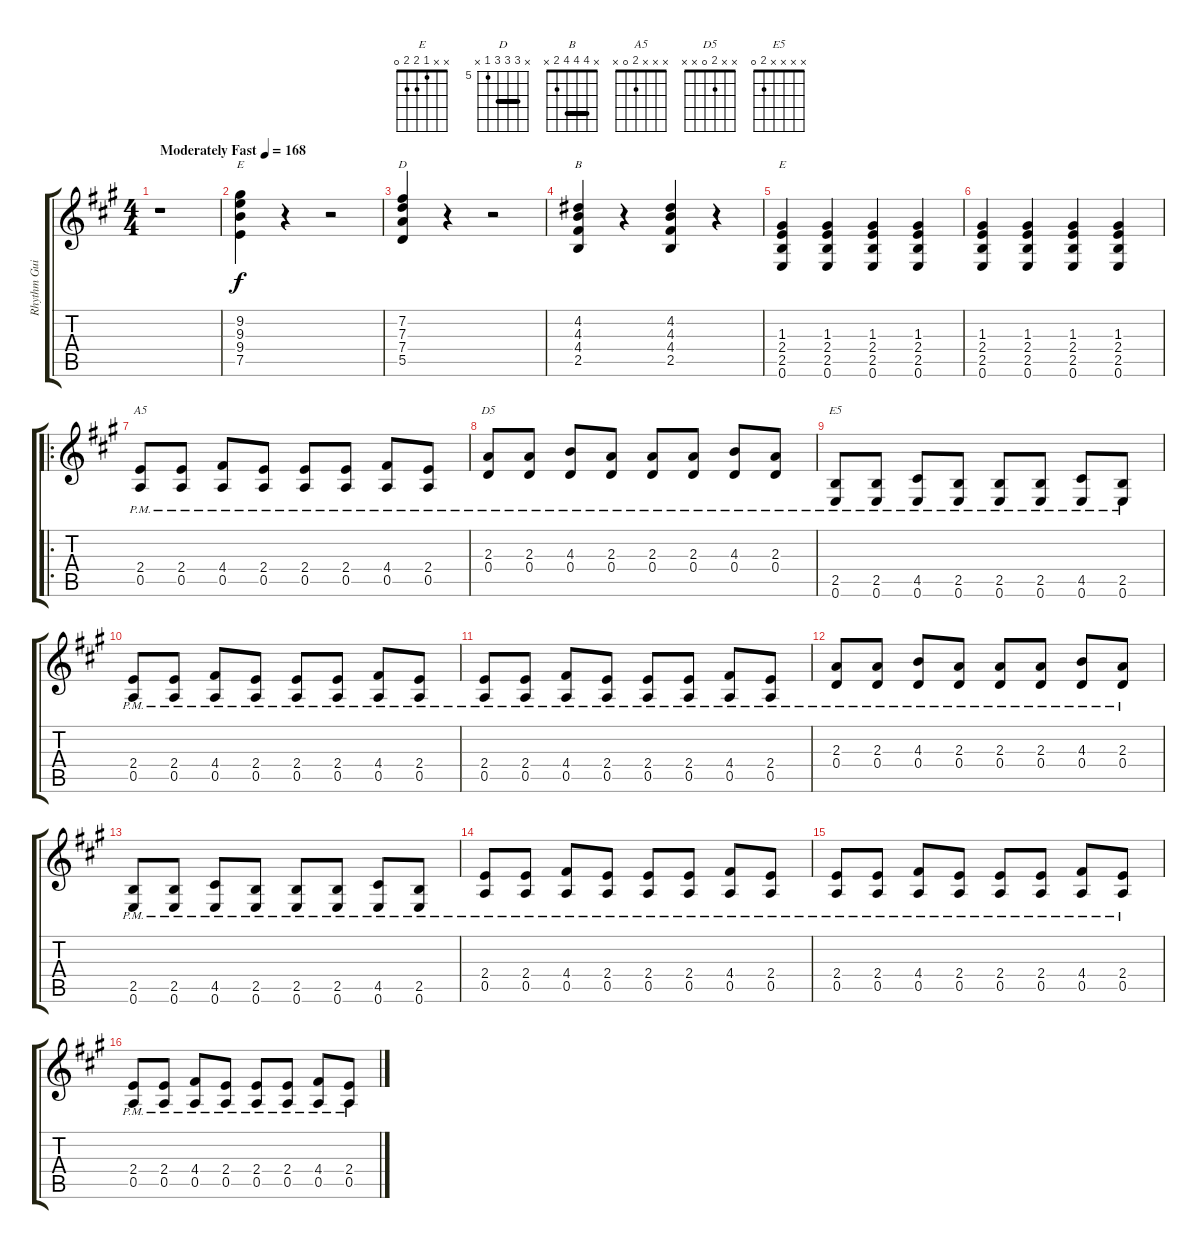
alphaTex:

\track ("Rhythm Guitar" "Rhythm Gui") {instrument electricguitarclean}
\staff {score tabs}
\tuning (E4 B3 G3 D3 A2 E2) {hide}
\chord ("E" x 9 9 9 7 x) {firstfret 7 barre 9}
\chord ("D" x 7 7 7 5 x) {firstfret 5 barre 7}
\chord ("B" x 4 4 4 2 x) {barre 4}
\chord ("E" x x 1 2 2 0)
\chord ("A5" x x x 2 0 x)
\chord ("D5" x x 2 0 x x)
\chord ("E5" x x x x 2 0)
\ts (4 4)
\tempo (168 "Moderately Fast")
\clef g2
\ks a
r.1{dy f instrument electricguitarclean} |
(9.2 9.3 9.4 7.5).4{ch "E"} r.4 r.2 |
(7.2 7.3 7.4 5.5).4{ch "D"} r.4 r.2 |
(4.2 4.3 4.4 2.5).4{ch "B"} r.4 (4.2 4.3 4.4 2.5).4 r.4 |
(1.3 2.4 2.5 0.6).4{ch "E"} (1.3 2.4 2.5 0.6).4 (1.3 2.4 2.5 0.6).4 (1.3 2.4 2.5 0.6).4 |
(1.3 2.4 2.5 0.6).4 (1.3 2.4 2.5 0.6).4 (1.3 2.4 2.5 0.6).4 (1.3 2.4 2.5 0.6).4 |
\ro
(2.4{pm} 0.5).8{ch "A5"} (2.4{pm} 0.5).8 (4.4{pm} 0.5).8 (2.4{pm} 0.5).8 (2.4{pm} 0.5).8 (2.4{pm} 0.5).8 (4.4{pm} 0.5).8 (2.4{pm} 0.5).8 |
(2.3{pm} 0.4).8{ch "D5"} (2.3{pm} 0.4).8 (4.3{pm} 0.4).8 (2.3{pm} 0.4).8 (2.3{pm} 0.4).8 (2.3{pm} 0.4).8 (4.3{pm} 0.4).8 (2.3{pm} 0.4).8 |
(2.5{pm} 0.6).8{ch "E5"} (2.5{pm} 0.6).8 (4.5{pm} 0.6).8 (2.5{pm} 0.6).8 (2.5{pm} 0.6).8 (2.5{pm} 0.6).8 (4.5{pm} 0.6).8 (2.5{pm} 0.6).8 |
(2.4{pm} 0.5).8 (2.4{pm} 0.5).8 (4.4{pm} 0.5).8 (2.4{pm} 0.5).8 (2.4{pm} 0.5).8 (2.4{pm} 0.5).8 (4.4{pm} 0.5).8 (2.4{pm} 0.5).8 |
(2.4{pm} 0.5).8 (2.4{pm} 0.5).8 (4.4{pm} 0.5).8 (2.4{pm} 0.5).8 (2.4{pm} 0.5).8 (2.4{pm} 0.5).8 (4.4{pm} 0.5).8 (2.4{pm} 0.5).8 |
(2.3{pm} 0.4).8 (2.3{pm} 0.4).8 (4.3{pm} 0.4).8 (2.3{pm} 0.4).8 (2.3{pm} 0.4).8 (2.3{pm} 0.4).8 (4.3{pm} 0.4).8 (2.3{pm} 0.4).8 |
(2.5{pm} 0.6).8 (2.5{pm} 0.6).8 (4.5{pm} 0.6).8 (2.5{pm} 0.6).8 (2.5{pm} 0.6).8 (2.5{pm} 0.6).8 (4.5{pm} 0.6).8 (2.5{pm} 0.6).8 |
(2.4 0.5{pm}).8 (2.4 0.5{pm}).8 (4.4 0.5{pm}).8 (2.4 0.5{pm}).8 (2.4 0.5{pm}).8 (2.4 0.5{pm}).8 (4.4 0.5{pm}).8 (2.4{pm} 0.5{pm}).8 |
(2.4{pm} 0.5).8 (2.4{pm} 0.5).8 (4.4{pm} 0.5).8 (2.4{pm} 0.5).8 (2.4{pm} 0.5).8 (2.4{pm} 0.5).8 (4.4{pm} 0.5).8 (2.4{pm} 0.5).8 |
(2.4{pm} 0.5).8 (2.4{pm} 0.5).8 (4.4{pm} 0.5).8 (2.4{pm} 0.5).8 (2.4{pm} 0.5).8 (2.4{pm} 0.5).8 (4.4{pm} 0.5).8 (2.4{pm} 0.5).8
